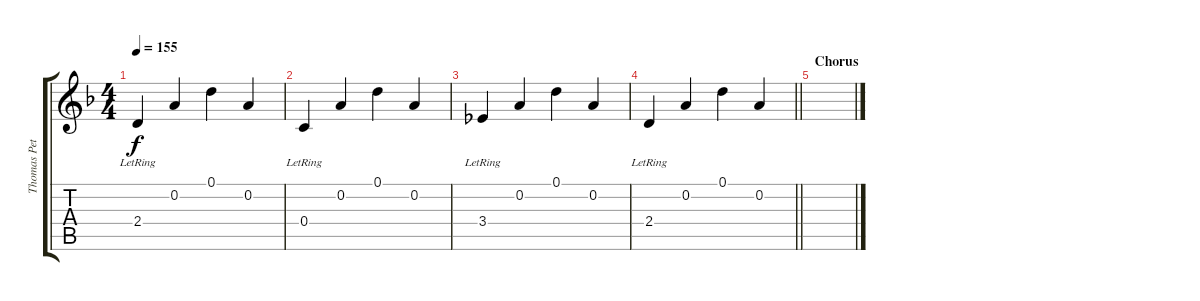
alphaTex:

\track ("Thomas Petersson" "Thomas Pet") {instrument acousticguitarsteel}
\staff {score tabs}
\tuning (D4 A3 F3 C3 G2 D2) {hide}
\ts (4 4)
\tempo 155
\clef g2
\ks dminor
2.4{lr}.4{dy f} 0.2.4 0.1.4 0.2.4 |
0.4{lr}.4 0.2.4 0.1.4 0.2.4 |
3.4{lr}.4 0.2.4 0.1.4 0.2.4 |
\barLineRight lightlight
2.4{lr}.4 0.2.4 0.1.4 0.2.4 |
\section ("" "Chorus")
